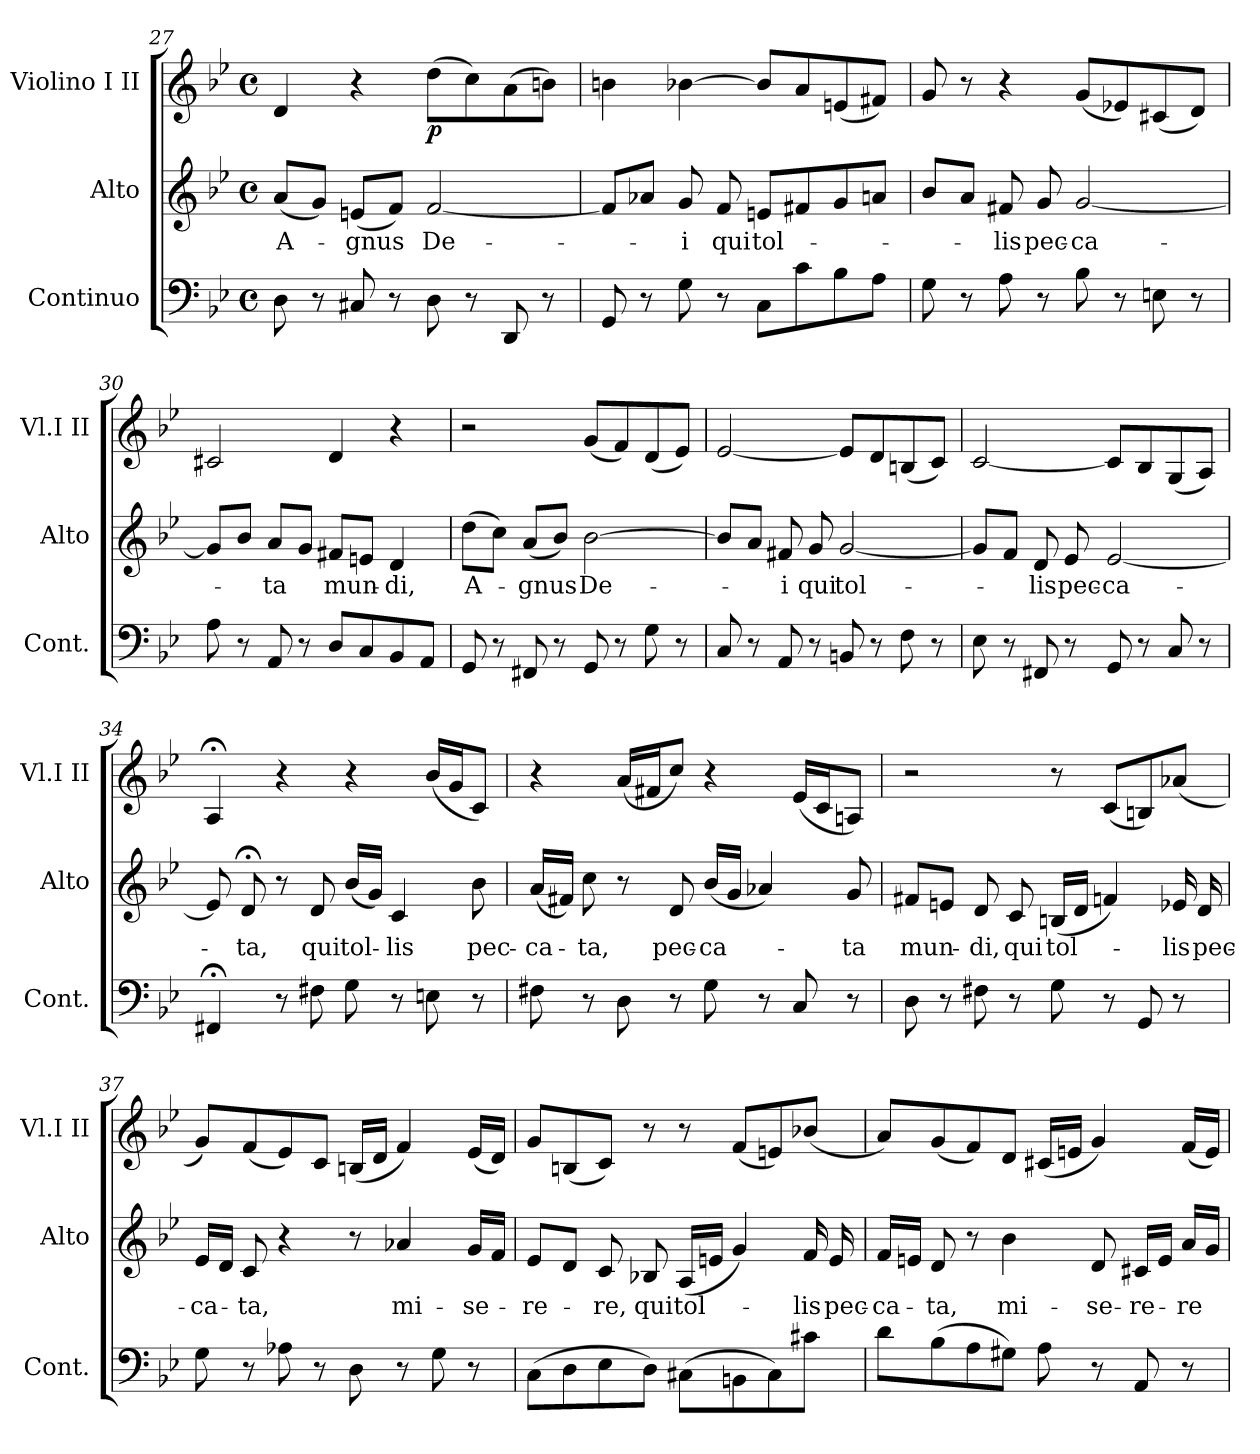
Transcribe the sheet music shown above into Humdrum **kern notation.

**kern	**kern	**text	**kern	**dynam
*part3	*part2	*part2	*part1	*part1
*staff3	*staff2	*staff2	*staff1	*staff1
*I"Continuo	*I"Alto	*	*I"Violino I II	*
*I'Cont.	*I'Alto	*	*I'Vl.I II	*
*clefF4	*clefG2	*	*clefG2	*
*k[b-e-]	*k[b-e-]	*	*k[b-e-]	*
*B-:	*B-:	*	*B-:	*
*M4/4	*M4/4	*	*M4/4	*
*met(c)	*met(c)	*	*met(c)	*
=27	=27	=27	=27	=27
!	!	!LO:LY:b	!	!
8D\	(<8a/L	A-	4d/	.
8r	8g/J)	.	.	.
!	!	!LO:LY:b	!	!
8C#X/	(<8en/L	-gnus	4r	.
8r	8f/J)	.	.	.
!	!	!LO:LY:b	!	!LO:DY:b
8D\	[2f/	De-	(>8dd\L	p
8r	.	.	8cc\)	.
8DD/	.	.	(>8a\	.
8r	.	.	8bn\J)	.
=28	=28	=28	=28	=28
8GG/	8f/L]	.	4bn\	.
8r	8a-X/J	.	.	.
!	!	!LO:LY:b	!	!
8G\	8g/	-i	[4b-X\	.
!	!	!LO:LY:b	!	!
8r	8f/	qui	.	.
!	!	!LO:LY:b	!	!
8C\L	8en/L	tol-	8b-/L]	.
8c\	8f#X/	.	8a/	.
8B-\	8g/	.	(<8en/	.
8A\J	8an/J	.	8f#X/J)	.
!!LO:LB:g=z
=29	=29	=29	=29	=29
8G\	8b-/L	.	8g/	.
8r	8a/J	.	8r	.
!	!	!LO:LY:b	!	!
8A\	8f#X/	-lis	4r	.
!	!	!LO:LY:b	!	!
8r	8g/	pec-	.	.
!	!	!LO:LY:b	!	!
8B-\	[2g/	-ca-	(<8g/L	.
8r	.	.	8e-X/)	.
8En\	.	.	(<8c#X/	.
8r	.	.	8d/J)	.
=30	=30	=30	=30	=30
8A\	8g/L]	.	2c#X/	.
8r	8b-/J	.	.	.
!	!	!LO:LY:b	!	!
8AA/	8a/L	-ta	.	.
8r	8g/J	.	.	.
!	!	!LO:LY:b	!	!
8D/L	8f#X/L	mun-	4d/	.
8C/	8en/J	.	.	.
!	!	!LO:LY:b	!	!
8BB-/	4d/	-di,	4r	.
8AA/J	.	.	.	.
=31	=31	=31	=31	=31
!	!	!LO:LY:b	!	!
8GG/	(>8dd\L	A-	2r	.
8r	8cc\J)	.	.	.
!	!	!LO:LY:b	!	!
8FF#X/	(<8a/L	-gnus	.	.
8r	8b-/J)	.	.	.
!	!	!LO:LY:b	!	!
8GG/	[2b-\	De-	(<8g/L	.
8r	.	.	8f/)	.
8G\	.	.	(<8d/	.
8r	.	.	8e-/J)	.
=32	=32	=32	=32	=32
8C/	8b-/L]	.	[2e-/	.
8r	8a/J	.	.	.
!	!	!LO:LY:b	!	!
8AA/	8f#X/	-i	.	.
!	!	!LO:LY:b	!	!
8r	8g/	qui	.	.
!	!	!LO:LY:b	!	!
8BBn/	[2g/	tol-	8e-/L]	.
8r	.	.	8d/	.
8F\	.	.	(<8Bn/	.
8r	.	.	8c/J)	.
!!LO:PB:g=z
=33	=33	=33	=33	=33
8E-\	8g/L]	.	[2c/	.
8r	8f/J	.	.	.
!	!	!LO:LY:b	!	!
8FF#X/	8d/	-lis	.	.
!	!	!LO:LY:b	!	!
8r	8e-/	pec-	.	.
!	!	!LO:LY:b	!	!
8GG/	[2e-/	-ca-	8c/L]	.
8r	.	.	8B-/	.
8C/	.	.	(<8G/	.
8r	.	.	8A/J)	.
=34	=34	=34	=34	=34
4FF#X;</	8e-/]	.	4A;</	.
!	!	!LO:LY:b	!	!
.	8d;</	-ta,	.	.
8r	8r	.	4r	.
!	!	!LO:LY:b	!	!
8F#X\	8d/	qui	.	.
!	!	!LO:LY:b	!	!
8G\	(<16b-/LL	tol-	4r	.
.	16g/JJ)	.	.	.
!	!	!LO:LY:b	!	!
8r	4c/	-lis	.	.
8En\	.	.	(<16b-/LL	.
.	.	.	16g/J	.
!	!	!LO:LY:b	!	!
8r	8b-\	pec-	8c/J)	.
=35	=35	=35	=35	=35
!	!	!LO:LY:b	!	!
8F#X\	(<16a/LL	-ca-	4r	.
.	16f#X/JJ)	.	.	.
!	!	!LO:LY:b	!	!
8r	8cc\	-ta,	.	.
8D\	8r	.	(<16a/LL	.
.	.	.	16f#X/J	.
!	!	!LO:LY:b	!	!
8r	8d/	pec-	8cc/J)	.
!	!	!LO:LY:b	!	!
8G\	(<16b-/LL	-ca-	4r	.
.	16g/JJ	.	.	.
8r	4a-X/)	.	.	.
8C/	.	.	(<16e-/LL	.
.	.	.	16c/J	.
!	!	!LO:LY:b	!	!
8r	8g/	-ta	8An/J)	.
!!LO:LB:g=z
=36	=36	=36	=36	=36
!	!	!LO:LY:b	!	!
8D\	8f#X/L	mun-	2r	.
8r	8en/J	.	.	.
!	!	!LO:LY:b	!	!
8F#X\	8d/	-di,	.	.
!	!	!LO:LY:b	!	!
8r	8c/	qui	.	.
!	!	!LO:LY:b	!	!
8G\	(<16Bn/LL	tol-	8r	.
.	16d/JJ	.	.	.
8r	4fn/)	.	(<8c/L	.
8GG/	.	.	8Bn/)	.
!	!	!LO:LY:b	!	!
8r	16e-X/	-lis	(<8a-X/J	.
!	!	!LO:LY:b	!	!
.	16d/	pec-	.	.
=37	=37	=37	=37	=37
!	!	!LO:LY:b	!	!
8G\	16e-/LL	-ca-	8g/L)	.
.	16d/JJ	.	.	.
!	!	!LO:LY:b	!	!
8r	8c/	-ta,	(<8f/	.
8A-X\	4r	.	8e-/)	.
8r	.	.	8c/J	.
8D\	8r	.	(<16Bn/LL	.
.	.	.	16d/JJ	.
!	!	!LO:LY:b	!	!
8r	4a-X/	mi-	4f/)	.
8G\	.	.	.	.
!	!	!LO:LY:b	!	!
8r	16g/LL	-se-	(<16e-/LL	.
.	16f/JJ	.	16d/JJ)	.
=38	=38	=38	=38	=38
!	!	!LO:LY:b	!	!
(>8C\L	8e-/L	-re-	8g/L	.
8D\	8d/J	.	(<8Bn/	.
!	!	!LO:LY:b	!	!
8E-\	8c/	-re,	8c/J)	.
!	!	!LO:LY:b	!	!
8D\J)	8B-X/	qui	8r	.
!	!	!LO:LY:b	!	!
(>8C#X\L	(<16A/LL	tol-	8r	.
.	16en/JJ	.	.	.
8BBn\	4g/)	.	(<8f/L	.
8C#\)	.	.	8en/)	.
!	!	!LO:LY:b	!	!
8c#X\J	16f/	-lis	(<8b-X/J	.
!	!	!LO:LY:b	!	!
.	16e/	pec-	.	.
!!LO:LB:g=z
=39	=39	=39	=39	=39
!	!	!LO:LY:b	!	!
8d\L	16f/LL	-ca-	8a/L)	.
.	16en/JJ	.	.	.
!	!	!LO:LY:b	!	!
(>8B-\	8d/	-ta,	(<8g/	.
8A\	8r	.	8f/)	.
!	!	!LO:LY:b	!	!
8G#X\J)	4b-\	mi-	8d/J	.
8A\	.	.	(<16c#X/LL	.
.	.	.	16en/JJ	.
!	!	!LO:LY:b	!	!
8r	8d/	-se-	4g/)	.
!	!	!LO:LY:b	!	!
8AA/	16c#X/LL	-re-	.	.
.	16e/JJ	.	.	.
!	!	!LO:LY:b	!	!
8r	16a/LL	-re	(<16f/LL	.
.	16g/JJ	.	16e/JJ)	.
=	=	=	=	=
*-	*-	*-	*-	*-
